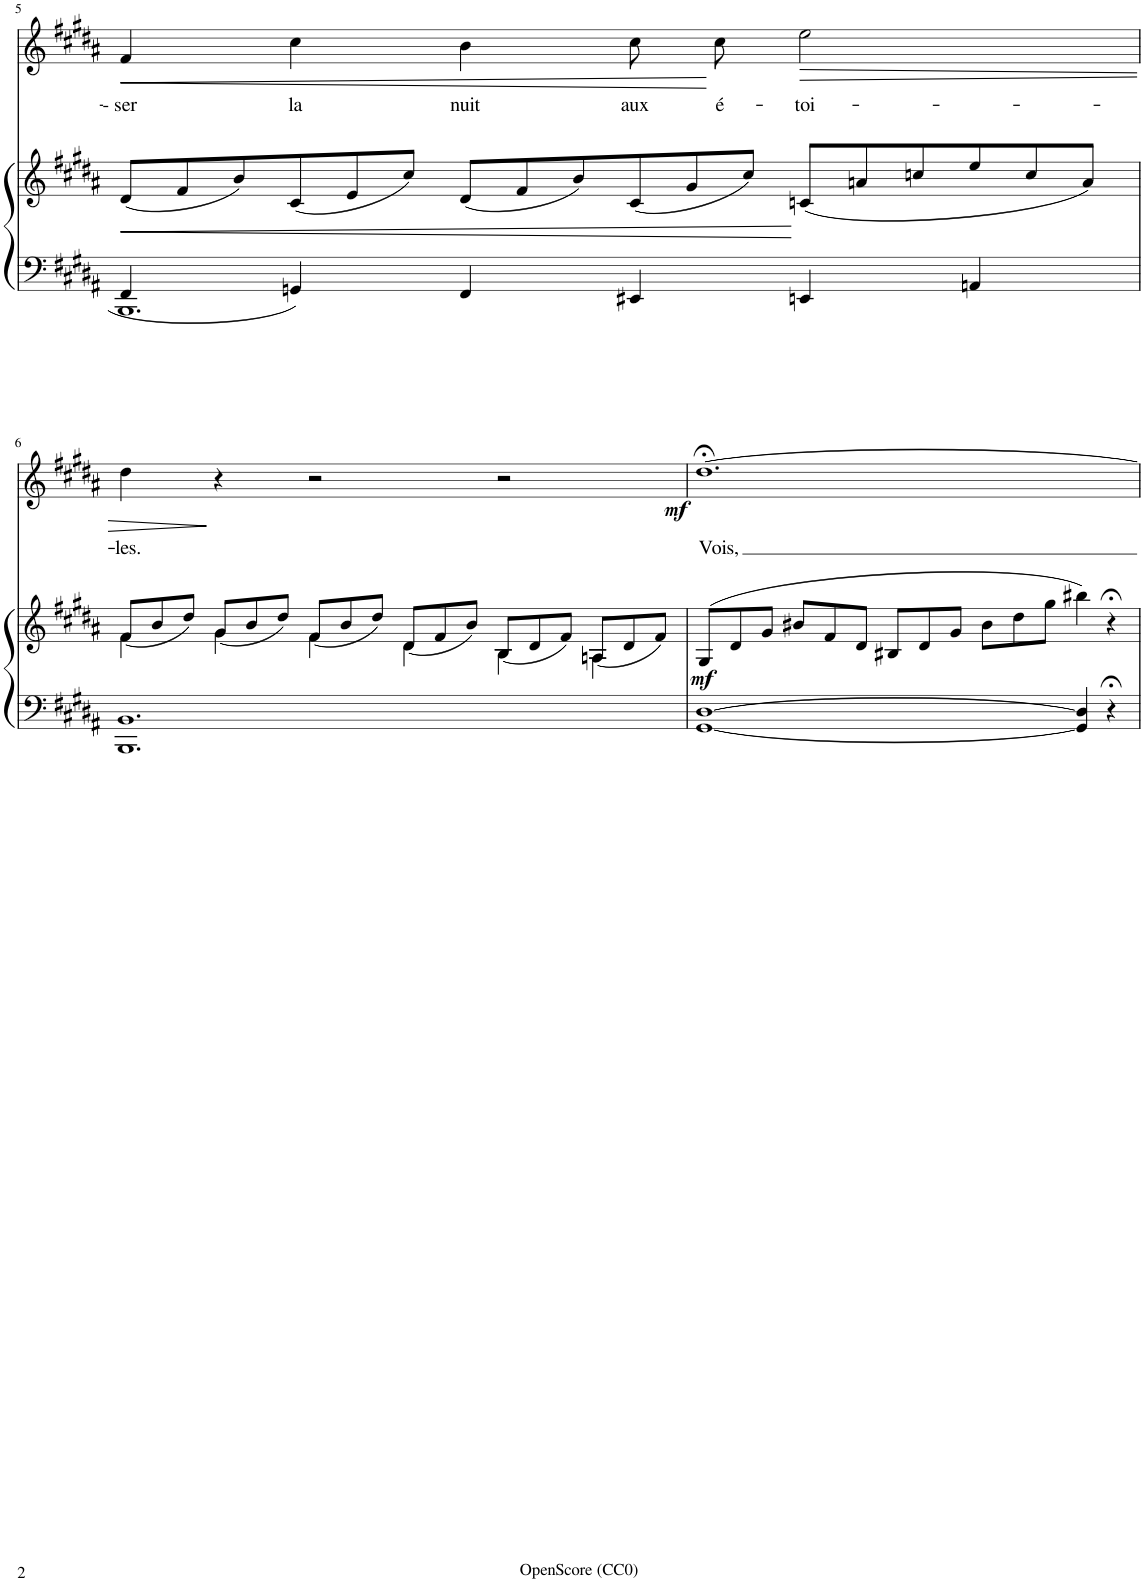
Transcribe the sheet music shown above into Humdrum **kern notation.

**kern	**kern	**dynam	**kern	**text	**dynam
*part2	*part2	*part2	*part1	*part1	*part1
*staff3	*staff2	*staff2/3	*staff1	*staff1	*staff1
*I"Piano	*	*	*I"Hautbois	*	*
*I'Pno	*	*	*	*	*
!!LO:PB:g=z
*clefF4	*clefG2	*	*clefG2	*	*
*k[f#c#g#d#a#]	*k[f#c#g#d#a#]	*	*k[f#c#g#d#a#]	*	*
*M3/2	*M3/2	*	*M3/2	*	*
=5	=5	=5	=5	=5	=5
*^	*	*	*	*	*
!	!	!	!LO:HP:b	!	!LO:LY:b	!LO:HP:b
4FF#/	1.BBB	(12d#/L	<	4f#/	-- ser	<
.	.	12f#/	.	.	.	.
.	.	12b/)	.	.	.	.
!	!	!	!	!	!LO:LY:b	!
4GGn/	.	(12c#/	.	4cc#\	la	.
.	.	12e/	.	.	.	.
.	.	12cc#/J)	.	.	.	.
!	!	!	!	!	!LO:LY:b	!
4FF#/	.	(12d#/L	.	4b\	nuit	.
.	.	12f#/	.	.	.	.
.	.	12b/)	.	.	.	.
!	!	!	!	!	!LO:LY:b	!
4EE#X/	.	(12c#/	.	8cc#\L	aux	.
.	.	12g#/	.	.	.	.
!	!	!	!	!	!LO:LY:b	!
.	.	.	.	8cc#\J	é-	[
.	.	12cc#/J)	.	.	.	.
!	!	!	!	!	!LO:LY:b	!LO:HP:b
4EEn/	.	(12cn/L	[	2ee\	-toi-	>
.	.	12an/	.	.	.	.
.	.	12ccn/	.	.	.	.
4AAn/	.	12ee/	.	.	.	.
.	.	12cc/	.	.	.	.
.	.	12a/J)	.	.	.	.
*v	*v	*	*	*	*	*
!!LO:LB:g=z
=6	=6	=6	=6	=6	=6
*	*^	*	*	*	*
!	!	!	!	!	!LO:LY:b	!
1.BBB 1.BB	(<12f#/L	4f#\	.	4dd#\	-les.	.
.	12b/	.	.	.	.	.
.	12dd#/J)	.	.	.	.	.
.	(<12g#/L	4g#\	.	4r	.	]
.	12b/	.	.	.	.	.
.	12dd#/J)	.	.	.	.	.
.	(<12f#/L	4f#\	.	2r	.	.
.	12b/	.	.	.	.	.
.	12dd#/J)	.	.	.	.	.
.	(<12d#/L	4d#\	.	.	.	.
.	12f#/	.	.	.	.	.
.	12b/J)	.	.	.	.	.
.	(<12B/L	4B\	.	2r	.	.
.	12d#/	.	.	.	.	.
.	12f#/J)	.	.	.	.	.
.	(<12An/L	4A\	.	.	.	.
.	12d#/	.	.	.	.	.
.	12f#/J)	.	.	.	.	.
*	*v	*v	*	*	*	*
=7	=7	=7	=7	=7	=7
!	!	!LO:DY:b	!	!LO:LY:b	!LO:DY:b
[1GG# [1D#	(12G#/L	mf	[1.dd#;<	Vois,	mf
.	12d#/	.	.	.	.
.	12g#/J	.	.	.	.
.	12b#X/L	.	.	.	.
.	12f#/	.	.	.	.
.	12d#/J	.	.	.	.
.	12B#X/L	.	.	.	.
.	12d#/	.	.	.	.
.	12g#/J	.	.	.	.
.	12b#\L	.	.	.	.
.	12dd#\	.	.	.	.
.	12gg#\J	.	.	.	.
4GG#/] 4D#/]	4bb#X\)	.	.	.	.
4r;<	4r;<	.	.	.	.
=	=	=	=	=	=
*-	*-	*-	*-	*-	*-
